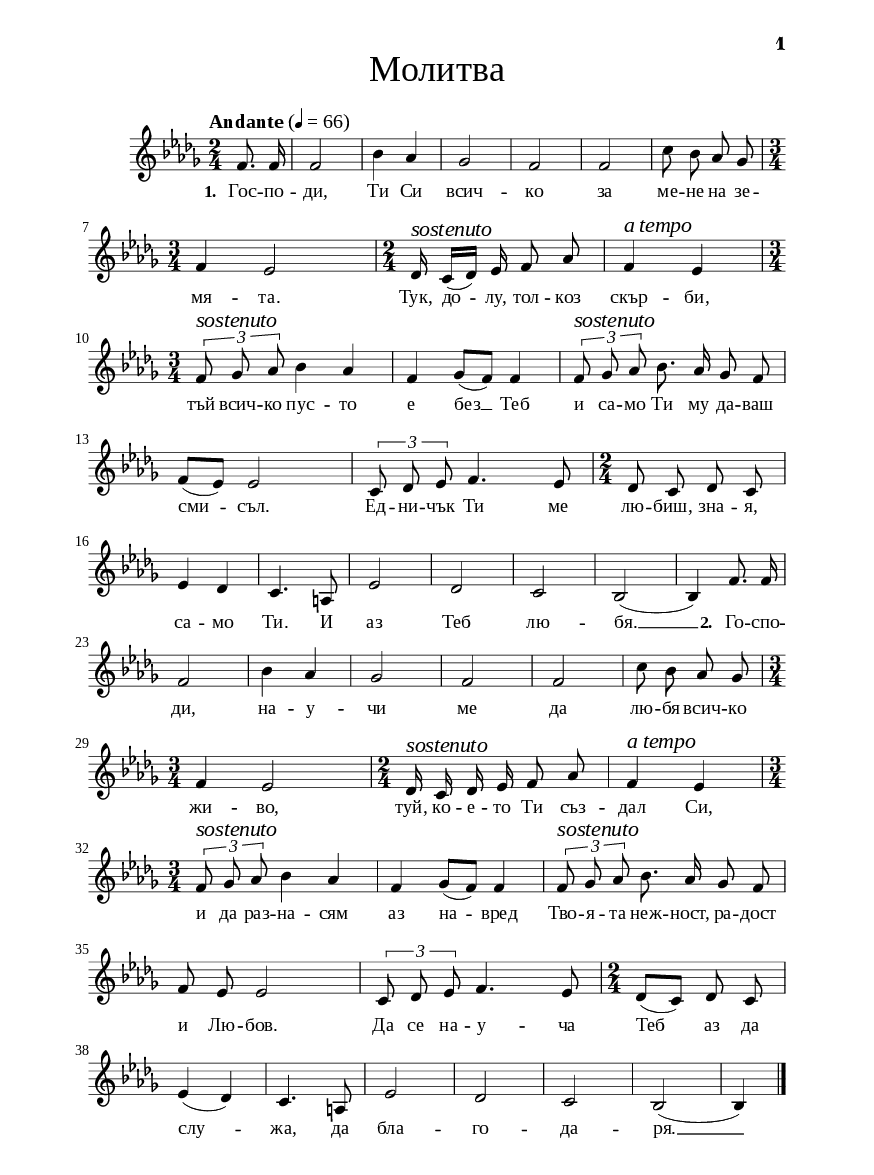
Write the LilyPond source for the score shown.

\version "2.24.4"

% include paper part and global functions
\include "include/globals.ily"

\bookpart {
  \label #'ref252
  \tocItem \markup "Молитва (Господи, Ти Си) "
  \paper {
    print-all-headers = ##t
    print-page-number = ##t
    print-first-page-number = ##t


    % put page numbers on the top and change the font style.
    oddHeaderMarkup = \markup
    \fill-line {
      ""
      \unless \on-first-page-of-part \fromproperty #'header:instrument
      \if \should-print-page-number \abs-fontsize #7 { \number \fromproperty #'page:page-number-string }
    }
    %% evenHeaderMarkup would inherit the value of
    %% oddHeaderMarkup if it were not defined here
    evenHeaderMarkup = \markup
    \fill-line {
      \if \should-print-page-number \abs-fontsize #7 { \number \fromproperty #'page:page-number-string }
      \unless \on-first-page-of-part \fromproperty #'header:instrument
      ""
    }

    oddFooterMarkup = \markup ""

    evenFooterMarkup = ""
    left-margin = 1.5\cm
    right-margin = 1.5\cm
    top-margin = 1\cm
    bottom-margin = 1.2\cm
    ragged-bottom = ##t % do not spread the staves to fill the whole vertical space
    top-markup-spacing.basic-distance = 0\mm % margin between page number and system for the first page
    top-system-spacing.basic-distance = 10\mm % margin between page number and system for the other pages

    % change distance between staves
    system-system-spacing =
    #'((basic-distance . 14.5)
       (minimum-distance . 6)
       (padding . 1)
       (stretchability . 12))
  }
  \score {
    \include "include/score-layout.ily"

    \new Voice \absolute {
      \clef treble
      \key bes \minor
      \time 2/4
      \tempoFunc "Andante" 4 "66"
      \autoBeamOff
      \partial 4
      f'8.  f'16 | % 2
      f'2 | % 3
      bes'4  as'4 | % 4
      ges'2 | % 5
      f'2 | % 6
      f'2  | % 7
      c''8  bes'8  as'8  ges'8 \break  | % 8
      \time 3/4  | % 8
      f'4  es'2 | % 9
      \time 2/4  | % 9

      des'16^\markup { \huge \italic {sostenuto} }
      c'16
      ([des'16])  es'16
      f'8  as'8 |
      f'4 ^\markup{\huge \italic {a tempo} }  es'4 \break | % 11
      \time 3/4  | % 11
      \times 2/3  {
        f'8 ^\markup{\huge \italic {sostenuto} }  ges'8
        as'8
      }
      bes'4  as'4 | % 12
      f'4  ges'8 ( [  f'8 ) ]  f'4 | % 13
      \times 2/3  {
        f'8 ^\markup{\huge \italic {sostenuto} }  ges'8
        as'8
      }
      bes'8.  as'16  ges'8  f'8 \break | % 14
      f'8 ( [  es'8 ) ]  es'2
      | % 15

      \times 2/3  {
        c'8  des'8  es'8
      }
      f'4.  es'8 | % 16
      \time 2/4  | % 16
      des'8  c'8
      des'8  c'8 \break | % 17
      es'4  des'4 | % 18
      c'4.  a8 | % 19
      es'2 |
      des'2 | % 21
      c'2 | % 22
      bes2 ( | bes4 )
      f'8.  f'16 | \break % 2
      f'2 | % 3
      bes'4  as'4 | % 4
      ges'2 | % 5
      f'2 | % 6
      f'2  | % 7
      c''8  bes'8  as'8  ges'8 \break | % 8
      \time 3/4  | % 8
      f'4  es'2 | % 9
      \time 2/4  | % 9

      des'16^\markup { \huge \italic {sostenuto} }
      c'16
      des'16  es'16
      f'8  as'8 |
      f'4 ^\markup{ \huge \italic {a tempo} }  es'4 \break | % 11
      \time 3/4  | % 11
      \times 2/3  {
        f'8 ^\markup{ \huge \italic {sostenuto} }  ges'8
        as'8
      }
      bes'4  as'4 | % 12
      f'4  ges'8 ( [  f'8 ) ]  f'4 | % 13
      \times 2/3  {
        f'8 ^\markup{ \huge \italic {sostenuto} }  ges'8
        as'8
      }
      bes'8.  as'16  ges'8  f'8 \break | % 14
      f'8 es'8 es'2
      | % 15

      \times 2/3  {
        c'8  des'8  es'8
      }
      f'4.  es'8 | % 16
      \time 2/4  | % 16
      des'8 (  [c'8] )
      des'8  c'8 \break | % 17
      es'4 ( des'4 )| % 18
      c'4.   a8  | % 19
      es'2 |
      des'2 | % 21
      c'2 | % 22
      bes2 ( | bes4 ) \bar "|."

    }

    \addlyrics {
    \set stanza = "1. " Гос -- по -- ди, Ти Си всич -- ко
      за ме -- не на зе -- мя -- та. Тук,
      до -- лу, тол -- коз скър --
      би, тъй всич -- ко пус -- то е
      без __  Теб и са -- мо Ти му да
      -- ваш сми -- съл. Ед -- ни -- чък
      Ти ме лю -- биш, зна -- я, са -- мо
      Ти. И аз Теб лю -- бя. __

       \set stanza = "2. "  Го -- спо -- ди, на -- у -- чи ме
      да лю -- бя всич -- ко жи -- во,
      туй, ко -- е -- то Ти съз -- дал Си,
      и да раз -- на -- сям аз на -- вред
      Тво -- я -- та неж -- ност,
      ра -- дост и Лю -- бов.
      Да се на -- у -- ча
      Теб  аз да слу -- жа, да бла -- го --  да -- ря. __
    }

    \header {
      title = \titleFunc #'ref_desc_14 "Молитва" "Molitva"
    }

    \midi{}

  } % score

} % bookpart

% Più mosso
%
